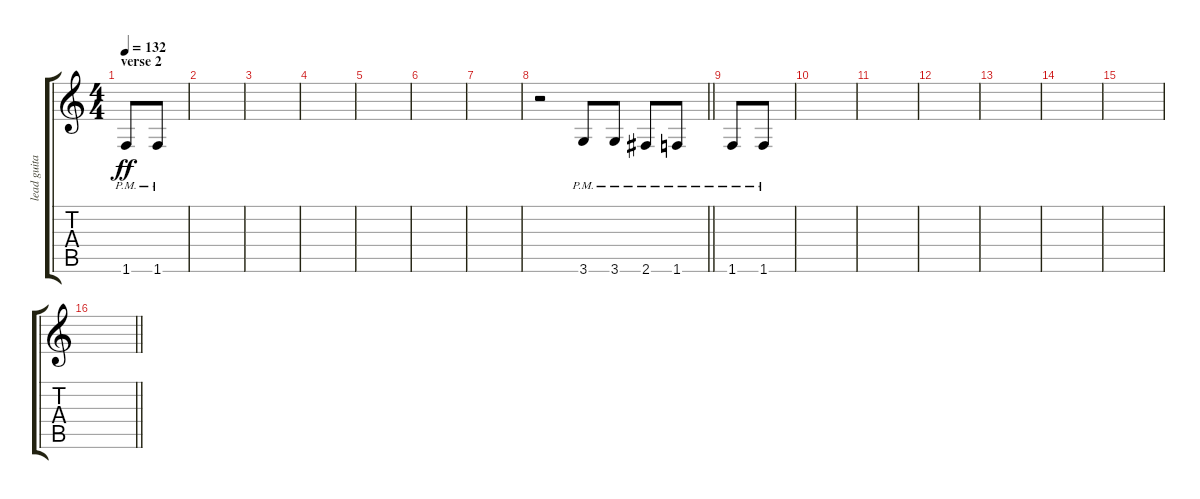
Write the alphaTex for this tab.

\track ("lead guitar" "lead guita") {instrument distortionguitar}
\staff {score tabs}
\tuning (E4 B3 G3 D3 A2 E2) {hide}
\ts (4 4)
\section ("" "verse 2")
\tempo 132
\clef g2
\ks c
1.6{pm}.8{dy ff} 1.6{pm}.8 |
|
|
|
|
|
|
\barLineRight lightlight
r.2 3.6{pm}.8 3.6{pm}.8 2.6{pm}.8 1.6{pm}.8 |
\section ("" "")
1.6{pm}.8 1.6{pm}.8 |
|
|
|
|
|
|
\barLineRight lightlight
